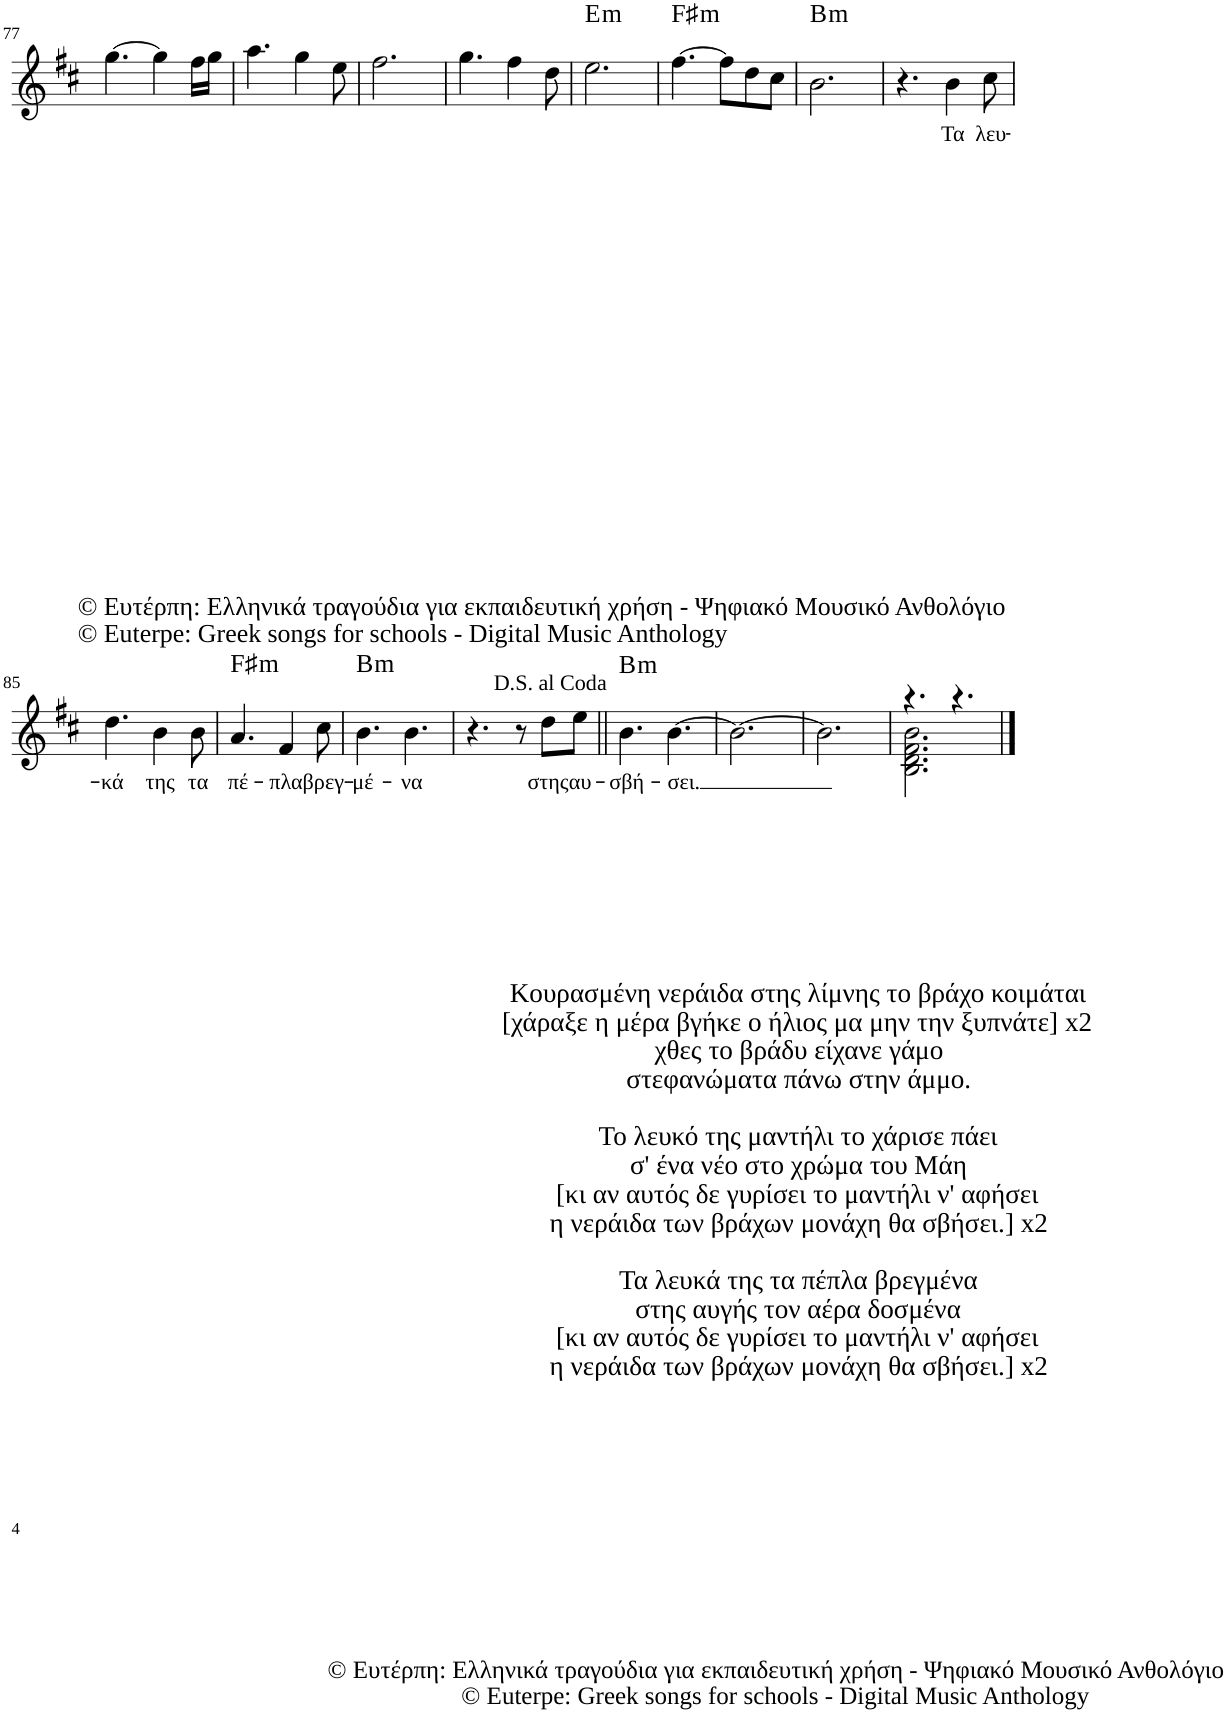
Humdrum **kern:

**kern	**text	**harte
*part1	*part1	*part1
*staff1	*staff1	*
!!LO:PB:g=z
*clefG2	*	*
*k[f#c#]	*	*
*M6/8	*	*
=77	=77	=77
!LO:TX:b:t=© Ευτέρπη&colon; Ελληνικά τραγούδια για εκπαιδευτική χρήση ‐ Ψηφιακό Μουσικό Ανθολόγιο	!	!
!LO:TX:b:t=© Euterpe&colon; Greek songs for schools ‐ Digital Music Anthology	!	!
[4.gg\	.	.
4gg\]	.	.
16ff#\LL	.	.
16gg\JJ	.	.
=78	=78	=78
4.aa\	.	.
4gg\	.	.
8ee\	.	.
=79	=79	=79
2.ff#\	.	.
=80	=80	=80
4.gg\	.	.
4ff#\	.	.
8dd\	.	.
=81	=81	=81
!	!	!LO:H:kt=m
2.ee\	.	E:min
=82	=82	=82
!	!	!LO:H:kt=m
[4.ff#\	.	F#:min
8ff#\L]	.	.
8dd\	.	.
8cc#\J	.	.
=83	=83	=83
!	!	!LO:H:kt=m
2.b\	.	B:min
=84	=84	=84
4.r	.	.
!	!LO:LY:b	!
4b\	Τα	.
!	!LO:LY:b	!
8cc#\	λευ-	.
!!LO:LB:g=z
=85	=85	=85
!LO:TX:b:t=© Ευτέρπη&colon; Ελληνικά τραγούδια για εκπαιδευτική χρήση ‐ Ψηφιακό Μουσικό Ανθολόγιο	!	!
!LO:TX:b:t=© Euterpe&colon; Greek songs for schools ‐ Digital Music Anthology	!	!
!LO:TX:b:t=Κουρασμένη νεράιδα στης λίμνης το βράχο κοιμάται	!	!
!LO:TX:b:t=[χάραξε η μέρα βγήκε ο ήλιος μα μην την ξυπνάτε] x2	!	!
!LO:TX:b:t=χθες το βράδυ είχανε γάμο	!	!
!LO:TX:b:t=στεφανώματα πάνω στην άμμο.	!	!
!LO:TX:b:t=Το λευκό της μαντήλι το χάρισε πάει	!	!
!LO:TX:b:t=σ' ένα νέο στο χρώμα του Μάη	!	!
!LO:TX:b:t=[κι αν αυτός δε γυρίσει το μαντήλι ν' αφήσει	!	!
!LO:TX:b:t=η νεράιδα των βράχων μονάχη θα σβήσει.] x2	!	!
!LO:TX:b:t=Τα λευκά της τα πέπλα βρεγμένα	!	!
!LO:TX:b:t=στης αυγής τον αέρα δοσμένα	!	!
!LO:TX:b:t=[κι αν αυτός δε γυρίσει το μαντήλι ν' αφήσει	!	!
!LO:TX:b:t=η νεράιδα των βράχων μονάχη θα σβήσει.] x2	!	!
!	!LO:LY:b	!
4.dd\	-κά	.
!	!LO:LY:b	!
4b\	της	.
!	!LO:LY:b	!
8b\	τα	.
=86	=86	=86
!	!LO:LY:b	!LO:H:kt=m
4.a/	πέ-	F#:min
!	!LO:LY:b	!
4f#/	-πλα	.
!	!LO:LY:b	!
8cc#\	βρεγ-	.
=87	=87	=87
!	!LO:LY:b	!LO:H:kt=m
4.b\	-μέ-	B:min
!	!LO:LY:b	!
4.b\	-να	.
=88	=88	=88
4.r	.	.
8r	.	.
!	!LO:LY:b	!
8dd\L	στης	.
!	!LO:LY:b	!
8ee\J	αυ-	.
=89||	=89||	=89||
!	!LO:LY:b	!LO:H:kt=m
4.b\	-σβή-	B:min
!	!LO:LY:b	!
[4.b\	-σει.	.
=90	=90	=90
2.b\_	.	.
=91	=91	=91
2.b\]	.	.
=92	=92	=92
*^	*	*
4.r	2.B\ 2.d\ 2.f#\ 2.b\	.	.
4.r	.	.	.
*v	*v	*	*
==	==	==
*-	*-	*-
